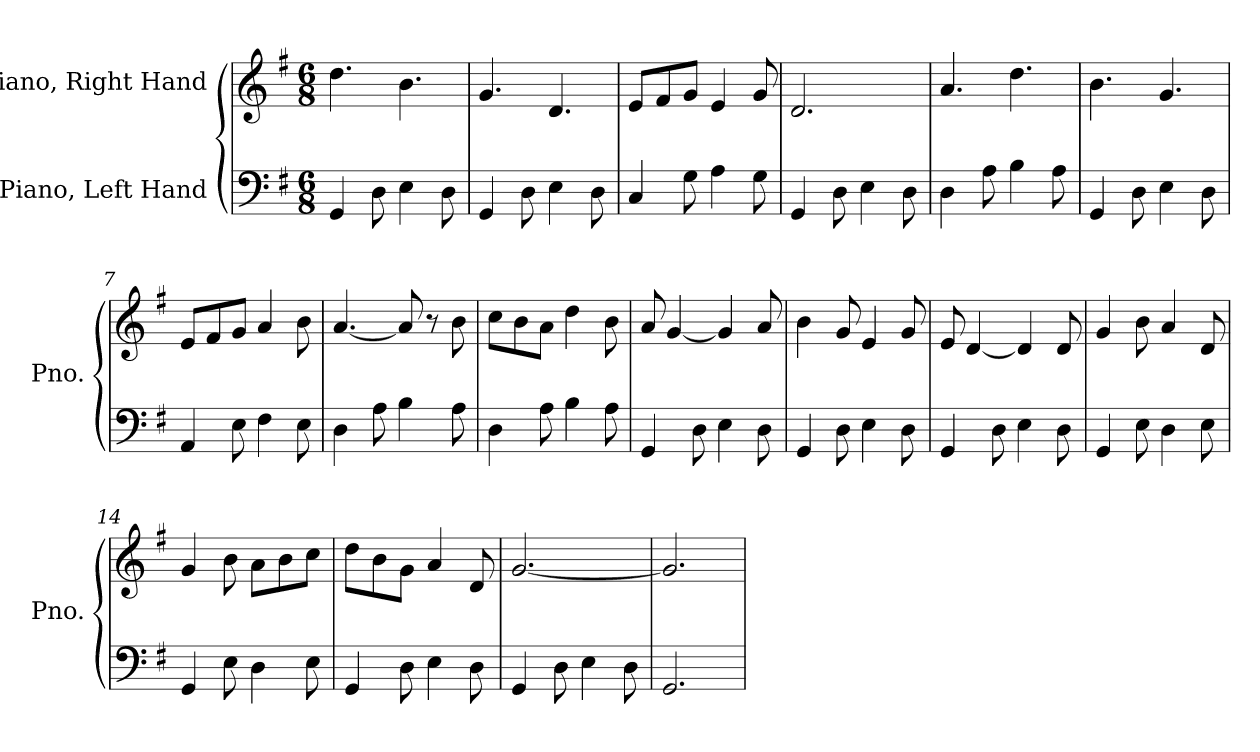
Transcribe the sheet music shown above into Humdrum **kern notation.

**kern	**kern
*part2	*part1
*staff2	*staff1
*I"Piano, Left Hand	*I"Piano, Right Hand
*I'Pno.	*I'Pno.
*clefF4	*clefG2
*k[f#]	*k[f#]
*M6/8	*M6/8
*MM107	*MM107
=1	=1
4GG/	4.dd\
8D\	.
4E\	4.b\
8D\	.
=2	=2
4GG/	4.g/
8D\	.
4E\	4.d/
8D\	.
=3	=3
4C/	8e/L
.	8f#/
8G\	8g/J
4A\	4e/
8G\	8g/
=4	=4
4GG/	2.d/
8D\	.
4E\	.
8D\	.
=5	=5
4D\	4.a/
8A\	.
4B\	4.dd\
8A\	.
=6	=6
4GG/	4.b\
8D\	.
4E\	4.g/
8D\	.
!!LO:LB:g=z
=7	=7
4AA/	8e/L
.	8f#/
8E\	8g/J
4F#\	4a/
8E\	8b\
=8	=8
4D\	[4.a/
8A\	.
4B\	8a/]
.	8r
8A\	8b\
=9	=9
4D\	8cc\L
.	8b\
8A\	8a\J
4B\	4dd\
8A\	8b\
=10	=10
4GG/	8a/
.	[4g/
8D\	.
4E\	4g/]
8D\	8a/
=11	=11
4GG/	4b\
8D\	8g/
4E\	4e/
8D\	8g/
=12	=12
4GG/	8e/
.	[4d/
8D\	.
4E\	4d/]
8D\	8d/
=13	=13
4GG/	4g/
8E\	8b\
4D\	4a/
8E\	8d/
!!LO:LB:g=z
=14	=14
4GG/	4g/
8E\	8b\
4D\	8a\L
.	8b\
8E\	8cc\J
=15	=15
4GG/	8dd\L
.	8b\
8D\	8g\J
4E\	4a/
8D\	8d/
=16	=16
4GG/	[2.g/
8D\	.
4E\	.
8D\	.
=17	=17
2.GG/	2.g/]
=	=
*-	*-
